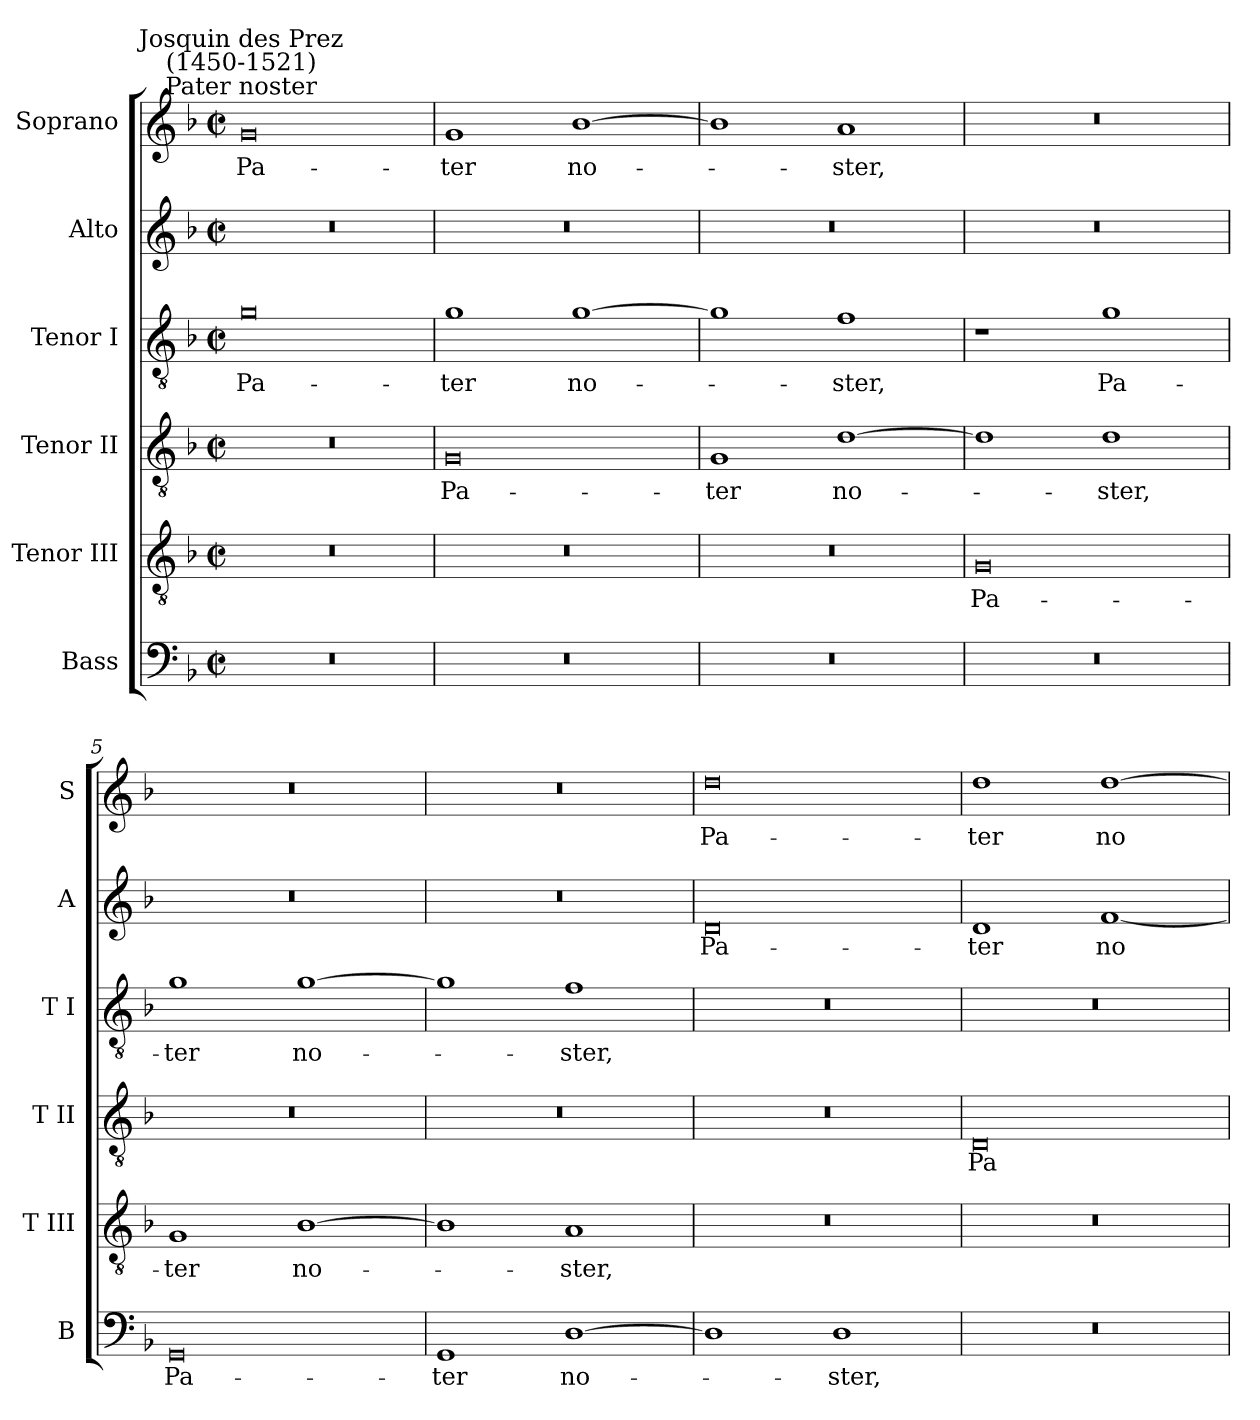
**kern	**text	**kern	**text	**kern	**text	**kern	**text	**kern	**text	**kern	**text
*part6	*part6	*part5	*part5	*part4	*part4	*part3	*part3	*part2	*part2	*part1	*part1
*staff6	*staff6	*staff5	*staff5	*staff4	*staff4	*staff3	*staff3	*staff2	*staff2	*staff1	*staff1
*I"Bass	*	*I"Tenor III	*	*I"Tenor II	*	*I"Tenor I	*	*I"Alto	*	*I"Soprano	*
*I'B	*	*I'T III	*	*I'T II	*	*I'T I	*	*I'A	*	*I'S	*
*clefF4	*	*clefGv2	*	*clefGv2	*	*clefGv2	*	*clefG2	*	*clefG2	*
*k[b-]	*	*k[b-]	*	*k[b-]	*	*k[b-]	*	*k[b-]	*	*k[b-]	*
*F:	*	*F:	*	*F:	*	*F:	*	*F:	*	*F:	*
*M4/2	*	*M4/2	*	*M4/2	*	*M4/2	*	*M4/2	*	*M4/2	*
*met(c|)	*	*met(c|)	*	*met(c|)	*	*met(c|)	*	*met(c|)	*	*met(c|)	*
=1	=1	=1	=1	=1	=1	=1	=1	=1	=1	=1	=1
!	!	!	!	!	!	!	!	!	!	!LO:TX:a:cj:t=Pater noster	!
!	!	!	!	!	!	!	!	!	!	!LO:TX:a:cj:t=Josquin des Prez\n(1450-1521)	!
!	!	!	!	!	!	!	!LO:LY:b	!	!	!	!LO:LY:b
0r	.	0r	.	0r	.	0g	Pa-	0r	.	0g	Pa-
=2	=2	=2	=2	=2	=2	=2	=2	=2	=2	=2	=2
!	!	!	!	!	!LO:LY:b	!	!LO:LY:b	!	!	!	!LO:LY:b
0r	.	0r	.	0G	Pa-	1g	-ter	0r	.	1g	-ter
!	!	!	!	!	!	!	!LO:LY:b	!	!	!	!LO:LY:b
.	.	.	.	.	.	[1g	no-	.	.	[1b-	no-
=3	=3	=3	=3	=3	=3	=3	=3	=3	=3	=3	=3
!	!	!	!	!	!LO:LY:b	!	!	!	!	!	!
0r	.	0r	.	1G	-ter	1g]	.	0r	.	1b-]	.
!	!	!	!	!	!LO:LY:b	!	!LO:LY:b	!	!	!	!LO:LY:b
.	.	.	.	[1d	no-	1f	ster,	.	.	1a	ster,
=4	=4	=4	=4	=4	=4	=4	=4	=4	=4	=4	=4
!	!	!	!LO:LY:b	!	!	!	!	!	!	!	!
0r	.	0G	Pa-	1d]	.	1r	.	0r	.	0r	.
!	!	!	!	!	!LO:LY:b	!	!LO:LY:b	!	!	!	!
.	.	.	.	1d	ster,	1g	Pa-	.	.	.	.
=5	=5	=5	=5	=5	=5	=5	=5	=5	=5	=5	=5
!	!LO:LY:b	!	!LO:LY:b	!	!	!	!LO:LY:b	!	!	!	!
0GG	Pa-	1G	-ter	0r	.	1g	-ter	0r	.	0r	.
!	!	!	!LO:LY:b	!	!	!	!LO:LY:b	!	!	!	!
.	.	[1B-	no-	.	.	[1g	no-	.	.	.	.
=6	=6	=6	=6	=6	=6	=6	=6	=6	=6	=6	=6
!	!LO:LY:b	!	!	!	!	!	!	!	!	!	!
1GG	-ter	1B-]	.	0r	.	1g]	.	0r	.	0r	.
!	!LO:LY:b	!	!LO:LY:b	!	!	!	!LO:LY:b	!	!	!	!
[1D	no-	1A	ster,	.	.	1f	ster,	.	.	.	.
=7	=7	=7	=7	=7	=7	=7	=7	=7	=7	=7	=7
!	!	!	!	!	!	!	!	!	!LO:LY:b	!	!LO:LY:b
1D]	.	0r	.	0r	.	0r	.	0d	Pa-	0dd	Pa-
!	!LO:LY:b	!	!	!	!	!	!	!	!	!	!
1D	ster,	.	.	.	.	.	.	.	.	.	.
=8	=8	=8	=8	=8	=8	=8	=8	=8	=8	=8	=8
!	!	!	!	!	!LO:LY:b	!	!	!	!LO:LY:b	!	!LO:LY:b
0r	.	0r	.	0D	Pa-	0r	.	1d	-ter	1dd	-ter
!	!	!	!	!	!	!	!	!	!LO:LY:b	!	!LO:LY:b
.	.	.	.	.	.	.	.	[1f	no-	[1dd	no-
=	=	=	=	=	=	=	=	=	=	=	=
*-	*-	*-	*-	*-	*-	*-	*-	*-	*-	*-	*-
